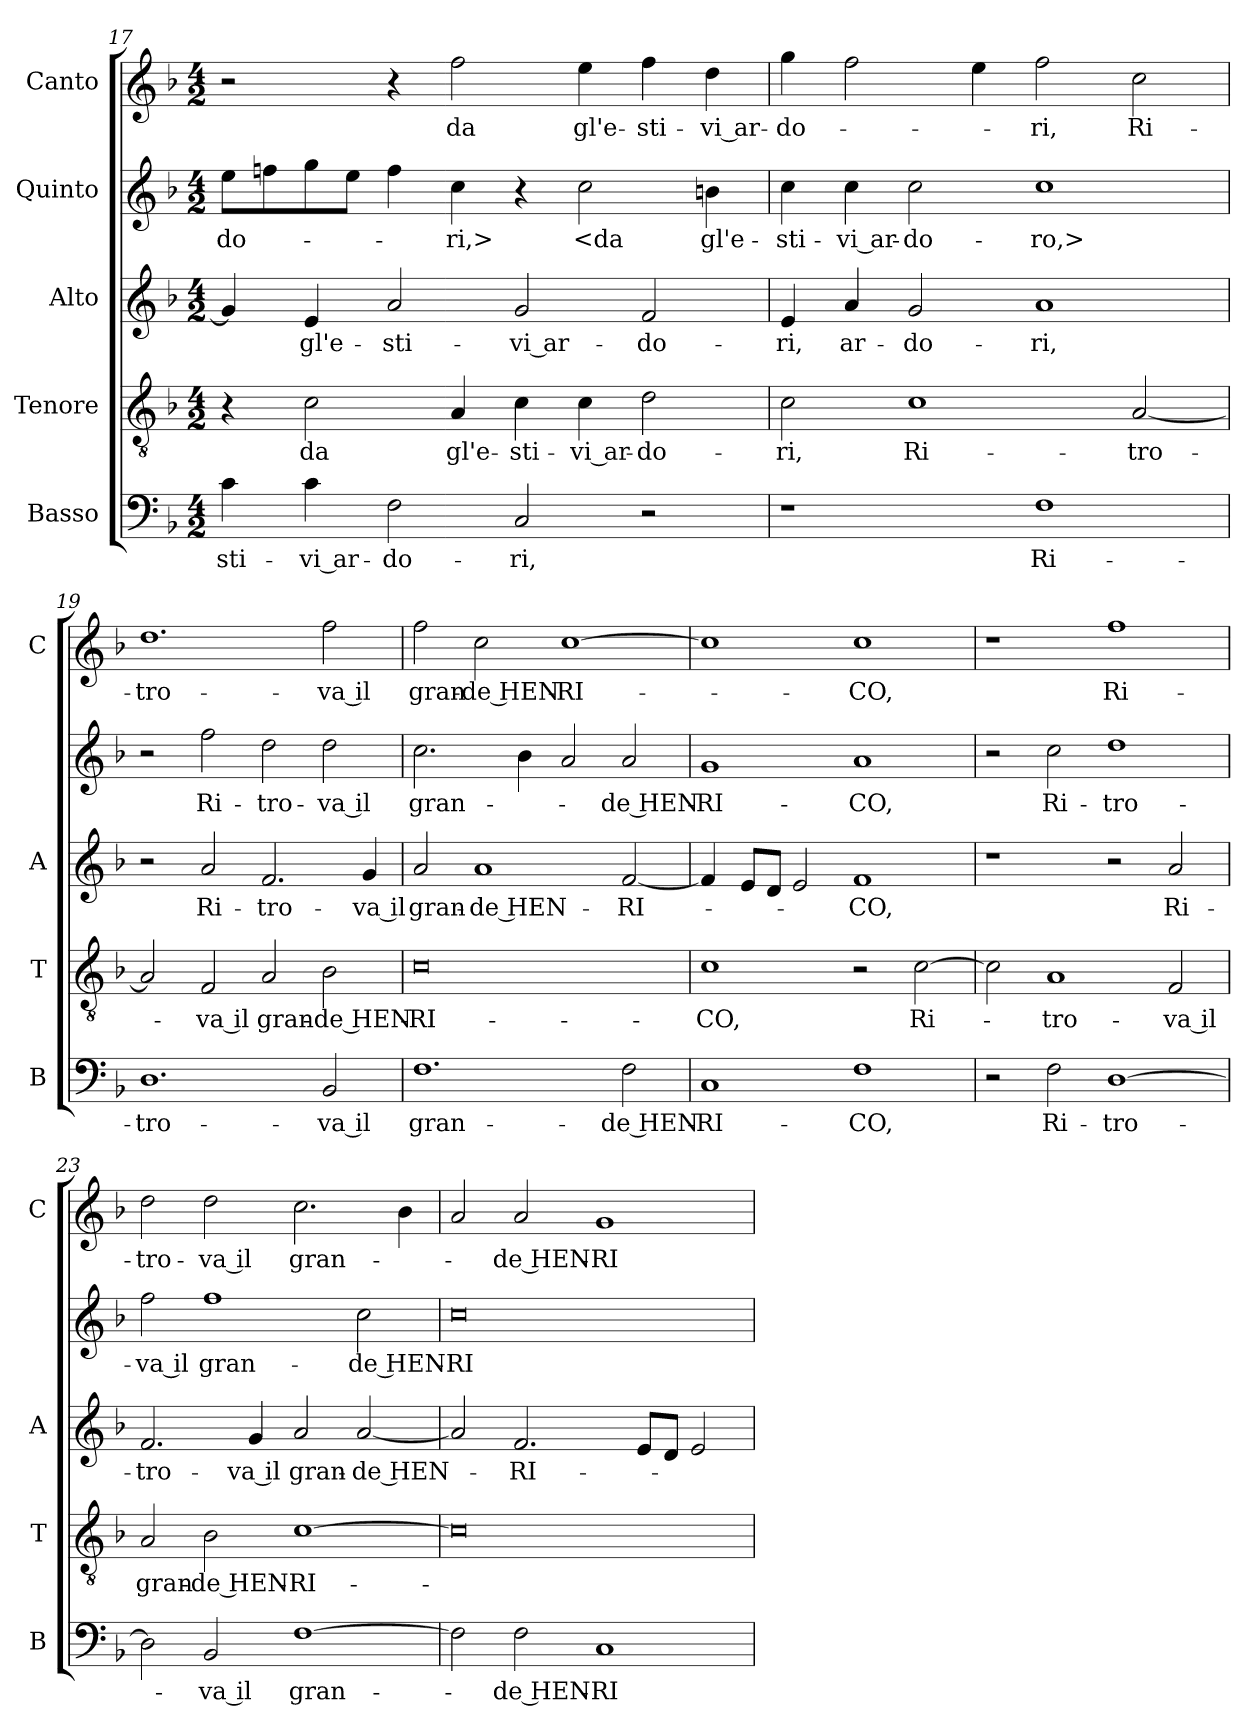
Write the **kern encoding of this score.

**kern	**text	**kern	**text	**kern	**text	**kern	**text	**kern	**text
*part5	*part5	*part4	*part4	*part3	*part3	*part2	*part2	*part1	*part1
*staff5	*staff5	*staff4	*staff4	*staff3	*staff3	*staff2	*staff2	*staff1	*staff1
*I"Basso	*	*I"Tenore	*	*I"Alto	*	*I"Quinto	*	*I"Canto	*
*I'B	*	*I'T	*	*I'A	*	*	*	*I'C	*
*clefF4	*	*clefGv2	*	*clefG2	*	*clefG2	*	*clefG2	*
*k[b-]	*	*k[b-]	*	*k[b-]	*	*k[b-]	*	*k[b-]	*
*F:	*	*F:	*	*F:	*	*F:	*	*F:	*
*M4/2	*	*M4/2	*	*M4/2	*	*M4/2	*	*M4/2	*
=17	=17	=17	=17	=17	=17	=17	=17	=17	=17
4c	-sti-	4r	.	4g]	.	8eeL	-do-	2r	.
.	.	.	.	.	.	8ffn	.	.	.
4c	-vi ar-	2c	da	4e	gl'e-	8gg	.	.	.
.	.	.	.	.	.	8eeJ	.	.	.
2F	-do-	.	.	2a	-sti-	4ff	.	4r	.
.	.	4A	gl'e-	.	.	4cc	-ri,>	2ff	da
2C	-ri,	4c	-sti-	2g	-vi ar-	4r	.	.	.
.	.	4c	-vi ar-	.	.	2cc	<da	4ee	gl'e-
2r	.	2d	-do-	2f	-do-	.	.	4ff	-sti-
.	.	.	.	.	.	4bn	gl'e-	4dd	-vi ar-
=18	=18	=18	=18	=18	=18	=18	=18	=18	=18
1r	.	2c	-ri,	4e	-ri,	4cc	-sti-	4gg	-do-
.	.	.	.	4a	ar-	4cc	-vi ar-	2ff	.
.	.	1c	Ri-	2g	-do-	2cc	-do-	.	.
.	.	.	.	.	.	.	.	4ee	.
1F	Ri-	.	.	1a	-ri,	1cc	-ro,>	2ff	-ri,
.	.	[2A	-tro-	.	.	.	.	2cc	Ri-
=19	=19	=19	=19	=19	=19	=19	=19	=19	=19
1.D	-tro-	2A]	.	2r	.	2r	.	1.dd	-tro-
.	.	2F	-va il	2a	Ri-	2ff	Ri-	.	.
.	.	2A	gran-	2.f	-tro-	2dd	-tro-	.	.
2BB-	-va il	2B-	-de HEN-	.	.	2dd	-va il	2ff	-va il
.	.	.	.	4g	-va il	.	.	.	.
=20	=20	=20	=20	=20	=20	=20	=20	=20	=20
1.F	gran-	0c	-RI-	2a	gran-	2.cc	gran-	2ff	gran-
.	.	.	.	1a	-de HEN-	.	.	2cc	-de HEN-
.	.	.	.	.	.	4b-	.	.	.
.	.	.	.	.	.	2a	.	[1cc	-RI-
2F	-de HEN-	.	.	[2f	-RI-	2a	-de HEN-	.	.
=21	=21	=21	=21	=21	=21	=21	=21	=21	=21
1C	-RI-	1c	-CO,	4f]	.	1g	-RI-	1cc]	.
.	.	.	.	8eL	.	.	.	.	.
.	.	.	.	8dJ	.	.	.	.	.
.	.	.	.	2e	.	.	.	.	.
1F	-CO,	2r	.	1f	-CO,	1a	-CO,	1cc	-CO,
.	.	[2c	Ri-	.	.	.	.	.	.
=22	=22	=22	=22	=22	=22	=22	=22	=22	=22
2r	.	2c]	.	1r	.	2r	.	1r	.
2F	Ri-	1A	-tro-	.	.	2cc	Ri-	.	.
[1D	-tro-	.	.	2r	.	1dd	-tro-	1ff	Ri-
.	.	2F	-va il	2a	Ri-	.	.	.	.
=23	=23	=23	=23	=23	=23	=23	=23	=23	=23
2D]	.	2A	gran-	2.f	-tro-	2ff	-va il	2dd	-tro-
2BB-	-va il	2B-	-de HEN-	.	.	1ff	gran-	2dd	-va il
.	.	.	.	4g	-va il	.	.	.	.
[1F	gran-	[1c	-RI-	2a	gran-	.	.	2.cc	gran-
.	.	.	.	[2a	-de HEN-	2cc	-de HEN-	.	.
.	.	.	.	.	.	.	.	4b-	.
=24	=24	=24	=24	=24	=24	=24	=24	=24	=24
2F]	.	0c]	.	2a]	.	0cc	-RI-	2a	.
2F	-de HEN-	.	.	2.f	-RI-	.	.	2a	-de HEN-
1C	-RI-	.	.	.	.	.	.	1g	-RI-
.	.	.	.	8eL	.	.	.	.	.
.	.	.	.	8dJ	.	.	.	.	.
.	.	.	.	2e	.	.	.	.	.
=	=	=	=	=	=	=	=	=	=
*-	*-	*-	*-	*-	*-	*-	*-	*-	*-
